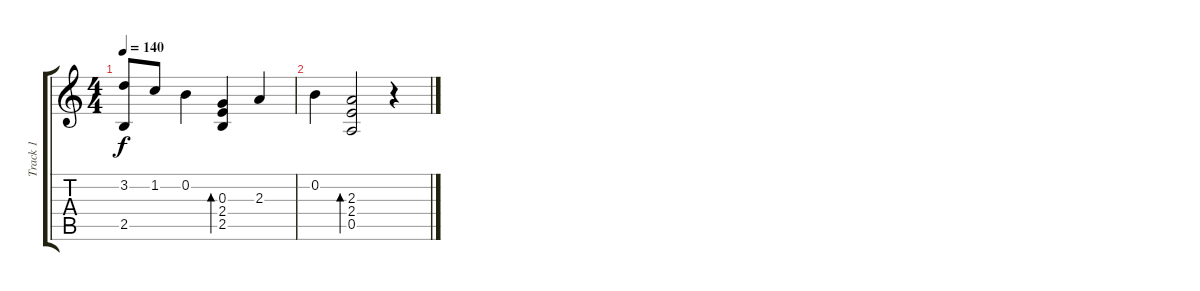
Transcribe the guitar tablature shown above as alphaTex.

\track ("Track 1" "Track 1") {instrument acousticguitarnylon}
\staff {score tabs}
\tuning (E4 B3 G3 D3 A2 E2) {hide}
\ts (4 4)
\tempo 140
\clef g2
\ks c
(3.2 2.5).8{dy f} 1.2.8 0.2.4 (0.3 2.4 2.5).4{bd 480} 2.3.4 |
0.2.4 (2.3 2.4 0.5).2{bd 480} r.4
